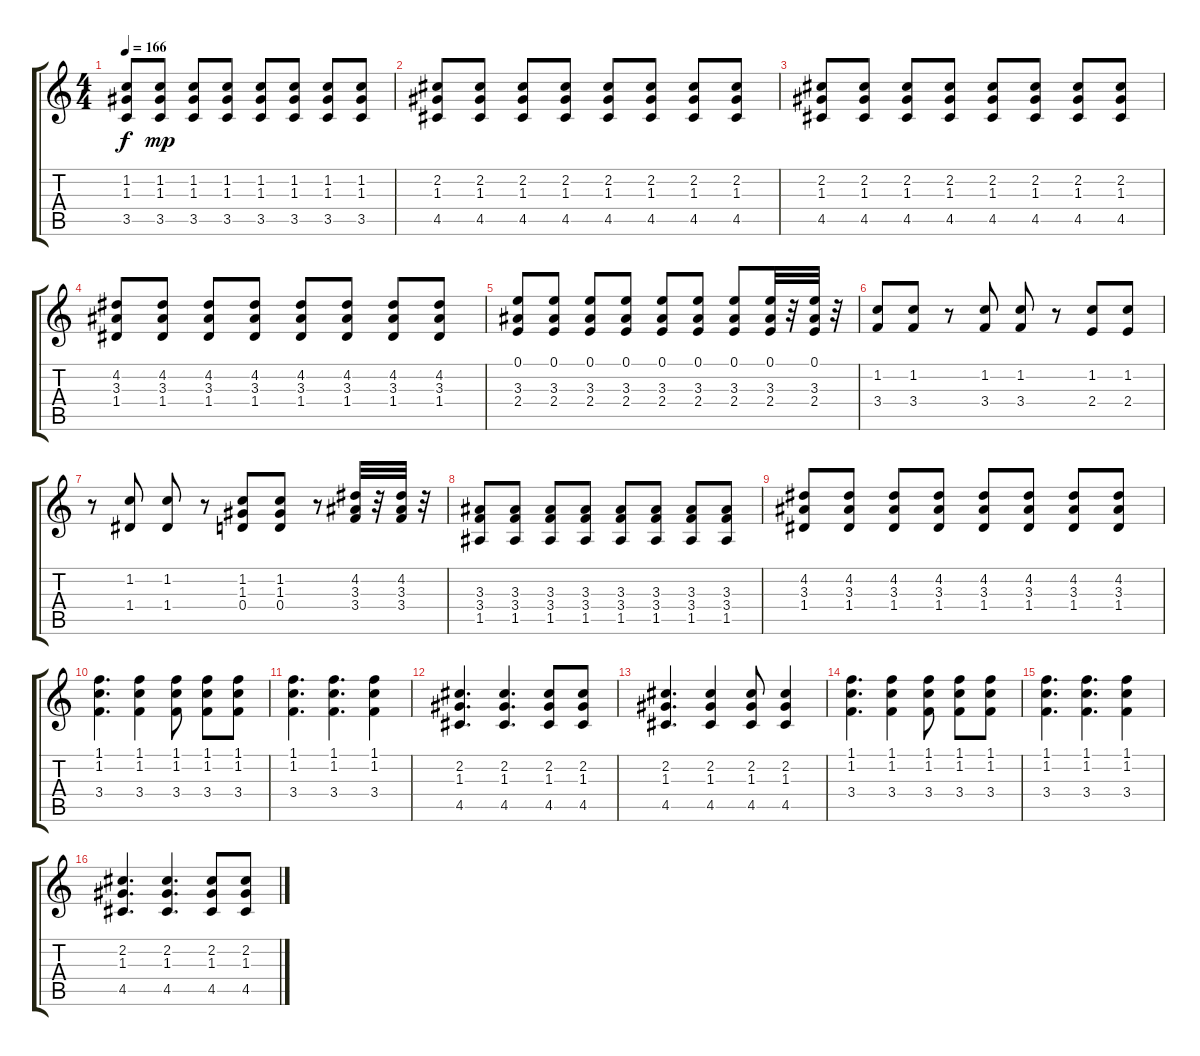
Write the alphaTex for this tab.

\track "" {instrument overdrivenguitar}
\staff {score tabs}
\tuning (E4 B3 G3 D3 A2 E2) {hide}
\ts (4 4)
\tempo 166
\clef g2
\ks c
(1.2{t} 1.3{t} 3.5{t}).8{dy f} (1.2 1.3 3.5).8{dy mp} (1.2 1.3 3.5).8 (1.2 1.3 3.5).8 (1.2 1.3 3.5).8 (1.2 1.3 3.5).8 (1.2 1.3 3.5).8 (1.2 1.3 3.5).8 |
(2.2 1.3 4.5).8 (2.2 1.3 4.5).8 (2.2 1.3 4.5).8 (2.2 1.3 4.5).8 (2.2 1.3 4.5).8 (2.2 1.3 4.5).8 (2.2 1.3 4.5).8 (2.2 1.3 4.5).8 |
(2.2 1.3 4.5).8 (2.2 1.3 4.5).8 (2.2 1.3 4.5).8 (2.2 1.3 4.5).8 (2.2 1.3 4.5).8 (2.2 1.3 4.5).8 (2.2 1.3 4.5).8 (2.2 1.3 4.5).8 |
(4.2 3.3 1.4).8 (4.2 3.3 1.4).8 (4.2 3.3 1.4).8 (4.2 3.3 1.4).8 (4.2 3.3 1.4).8 (4.2 3.3 1.4).8 (4.2 3.3 1.4).8 (4.2 3.3 1.4).8 |
(0.1 3.3 2.4).8 (0.1 3.3 2.4).8 (0.1 3.3 2.4).8 (0.1 3.3 2.4).8 (0.1 3.3 2.4).8 (0.1 3.3 2.4).8 (0.1 3.3 2.4).8 (0.1 3.3 2.4).32 r.32 (0.1 3.3 2.4).32 r.32 |
(1.2 3.4).8 (1.2 3.4).8 r.8 (1.2 3.4).8 (1.2 3.4).8 r.8 (1.2 2.4).8 (1.2 2.4).8 |
r.8 (1.2 1.4).8 (1.2 1.4).8 r.8 (1.2 1.3 0.4).8 (1.2 1.3 0.4).8 r.8 (4.2 3.3 3.4).32 r.32 (4.2 3.3 3.4).32 r.32 |
(3.3 3.4 1.5).8 (3.3 3.4 1.5).8 (3.3 3.4 1.5).8 (3.3 3.4 1.5).8 (3.3 3.4 1.5).8 (3.3 3.4 1.5).8 (3.3 3.4 1.5).8 (3.3 3.4 1.5).8 |
(4.2 3.3 1.4).8 (4.2 3.3 1.4).8 (4.2 3.3 1.4).8 (4.2 3.3 1.4).8 (4.2 3.3 1.4).8 (4.2 3.3 1.4).8 (4.2 3.3 1.4).8 (4.2 3.3 1.4).8 |
(1.1 1.2 3.4).4{d} (1.1 1.2 3.4).4 (1.1 1.2 3.4).8 (1.1 1.2 3.4).8 (1.1 1.2 3.4).8 |
(1.1 1.2 3.4).4{d} (1.1 1.2 3.4).4{d} (1.1 1.2 3.4).4 |
(2.2 1.3 4.5).4{d} (2.2 1.3 4.5).4{d} (2.2 1.3 4.5).8 (2.2 1.3 4.5).8 |
(2.2 1.3 4.5).4{d} (2.2 1.3 4.5).4 (2.2 1.3 4.5).8 (2.2 1.3 4.5).4 |
(1.1 1.2 3.4).4{d} (1.1 1.2 3.4).4 (1.1 1.2 3.4).8 (1.1 1.2 3.4).8 (1.1 1.2 3.4).8 |
(1.1 1.2 3.4).4{d} (1.1 1.2 3.4).4{d} (1.1 1.2 3.4).4 |
(2.2 1.3 4.5).4{d} (2.2 1.3 4.5).4{d} (2.2 1.3 4.5).8 (2.2 1.3 4.5).8
